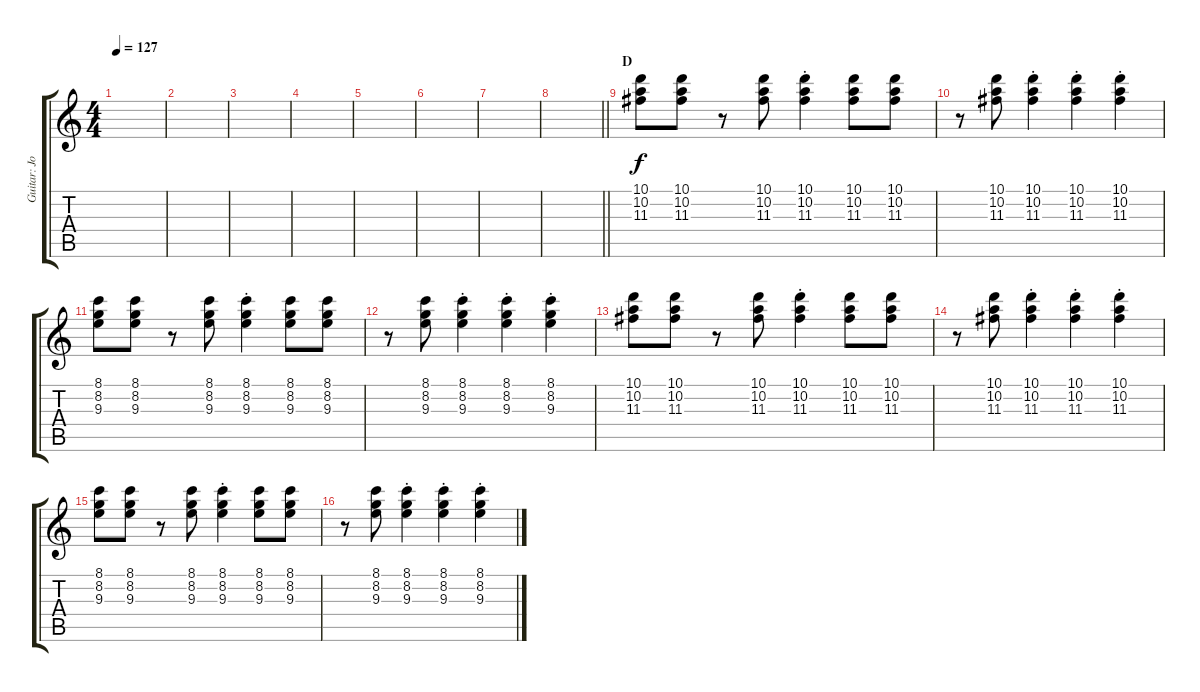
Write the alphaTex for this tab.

\track ("Guitar: John" "Guitar: Jo") {instrument acousticguitarsteel}
\staff {score tabs}
\tuning (E4 B3 G3 D3 A2 E2) {hide}
\ts (4 4)
\tempo 127
\clef g2
\ks c
|
|
|
|
|
|
|
\barLineRight lightlight
|
\section ("" "D")
(10.1 10.2 11.3).8 (10.1 10.2 11.3).8 r.8 (10.1 10.2 11.3).8 (10.1{st} 10.2{st} 11.3{st}).4 (10.1 10.2 11.3).8 (10.1 10.2 11.3).8 |
r.8 (10.1 10.2 11.3).8 (10.1{st} 10.2{st} 11.3{st}).4 (10.1{st} 10.2{st} 11.3{st}).4 (10.1{st} 10.2{st} 11.3{st}).4 |
(8.1 8.2 9.3).8 (8.1 8.2 9.3).8 r.8 (8.1 8.2 9.3).8 (8.1{st} 8.2{st} 9.3{st}).4 (8.1 8.2 9.3).8 (8.1 8.2 9.3).8 |
r.8 (8.1 8.2 9.3).8 (8.1{st} 8.2{st} 9.3{st}).4 (8.1{st} 8.2{st} 9.3{st}).4 (8.1{st} 8.2{st} 9.3{st}).4 |
(10.1 10.2 11.3).8 (10.1 10.2 11.3).8 r.8 (10.1 10.2 11.3).8 (10.1{st} 10.2{st} 11.3{st}).4 (10.1 10.2 11.3).8 (10.1 10.2 11.3).8 |
r.8 (10.1 10.2 11.3).8 (10.1{st} 10.2{st} 11.3{st}).4 (10.1{st} 10.2{st} 11.3{st}).4 (10.1{st} 10.2{st} 11.3{st}).4 |
(8.1 8.2 9.3).8 (8.1 8.2 9.3).8 r.8 (8.1 8.2 9.3).8 (8.1{st} 8.2{st} 9.3{st}).4 (8.1 8.2 9.3).8 (8.1 8.2 9.3).8 |
r.8 (8.1 8.2 9.3).8 (8.1{st} 8.2{st} 9.3{st}).4 (8.1{st} 8.2{st} 9.3{st}).4 (8.1{st} 8.2{st} 9.3{st}).4
